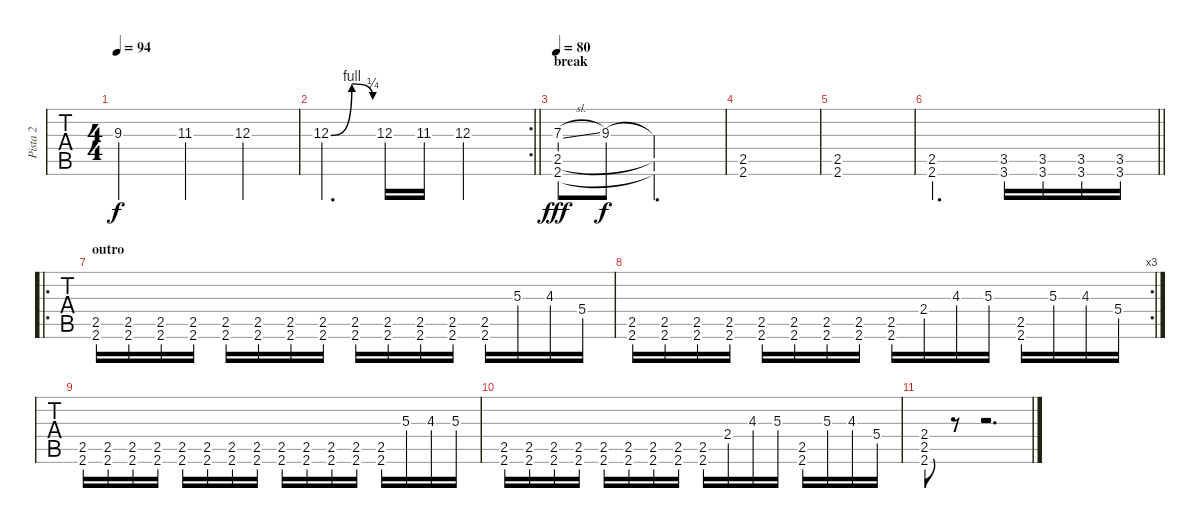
\track ("Pista 2" "Pista 2") {instrument overdrivenguitar}
\staff {tabs}
\tuning (D4 A3 F3 C3 G2 C2) {hide}
\ts (4 4)
\tempo 94
\clef g2
\ks c
9.3.2{dy f} 11.3.4 12.3.4 |
\rc 2
\barLineRight lightlight
12.3{be (bendrelease 0 0 30 4 45 4 60 1)}.4{d} 12.3.16 11.3.16 12.3.2 |
\section ("" "break")
\tempo 80
(7.3{sl hac} 2.5 2.6).8{dy fff} 9.3.8{dy f} (9.3{t} 2.5{t} 2.6{t}).2{d} |
(2.5 2.6).1 |
(2.5 2.6).1 |
\barLineRight lightlight
(2.5 2.6).2{d} (3.5 3.6).16 (3.5 3.6).16 (3.5 3.6).16 (3.5 3.6).16 |
\ro
\section ("" "outro")
(2.5 2.6).16 (2.5 2.6).16 (2.5 2.6).16 (2.5 2.6).16 (2.5 2.6).16 (2.5 2.6).16 (2.5 2.6).16 (2.5 2.6).16 (2.5 2.6).16 (2.5 2.6).16 (2.5 2.6).16 (2.5 2.6).16 (2.5 2.6).16 5.3.16 4.3.16 5.4.16 |
\rc 3
(2.5 2.6).16 (2.5 2.6).16 (2.5 2.6).16 (2.5 2.6).16 (2.5 2.6).16 (2.5 2.6).16 (2.5 2.6).16 (2.5 2.6).16 (2.5 2.6).16 2.4.16 4.3.16 5.3.16 (2.5 2.6).16 5.3.16 4.3.16 5.4.16 |
(2.5 2.6).16 (2.5 2.6).16 (2.5 2.6).16 (2.5 2.6).16 (2.5 2.6).16 (2.5 2.6).16 (2.5 2.6).16 (2.5 2.6).16 (2.5 2.6).16 (2.5 2.6).16 (2.5 2.6).16 (2.5 2.6).16 (2.5 2.6).16 5.3.16 4.3.16 5.3.16 |
(2.5 2.6).16 (2.5 2.6).16 (2.5 2.6).16 (2.5 2.6).16 (2.5 2.6).16 (2.5 2.6).16 (2.5 2.6).16 (2.5 2.6).16 (2.5 2.6).16 2.4.16 4.3.16 5.3.16 (2.5 2.6).16 5.3.16 4.3.16 5.4.16 |
(2.4 2.5 2.6).8 r.8 r.2{d}
